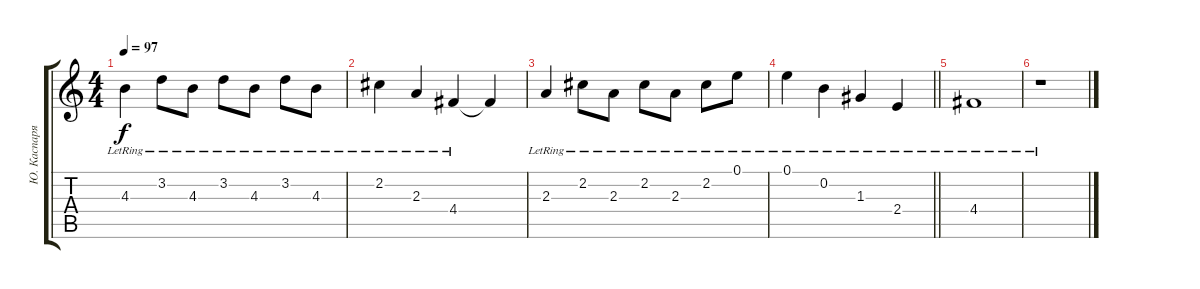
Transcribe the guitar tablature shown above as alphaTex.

\track ("Ю. Каспарян" "Ю. Каспаря") {instrument electricguitarclean}
\staff {score tabs}
\tuning (E4 B3 G3 D3 A2 E2) {hide}
\ts (4 4)
\tempo 97
\clef g2
\ks c
4.3{lr}.4{dy f} 3.2{lr}.8 4.3{lr}.8 3.2{lr}.8 4.3{lr}.8 3.2{lr}.8 4.3{lr}.8 |
2.2{lr}.4 2.3{lr}.4 4.4{lr}.4 4.4{t}.4 |
2.3{lr}.4 2.2{lr}.8 2.3{lr}.8 2.2{lr}.8 2.3{lr}.8 2.2{lr}.8 0.1{lr}.8 |
\barLineRight lightlight
0.1{lr}.4 0.2{lr}.4 1.3{lr}.4 2.4{lr}.4 |
4.4{lr}.1 |
r.1
